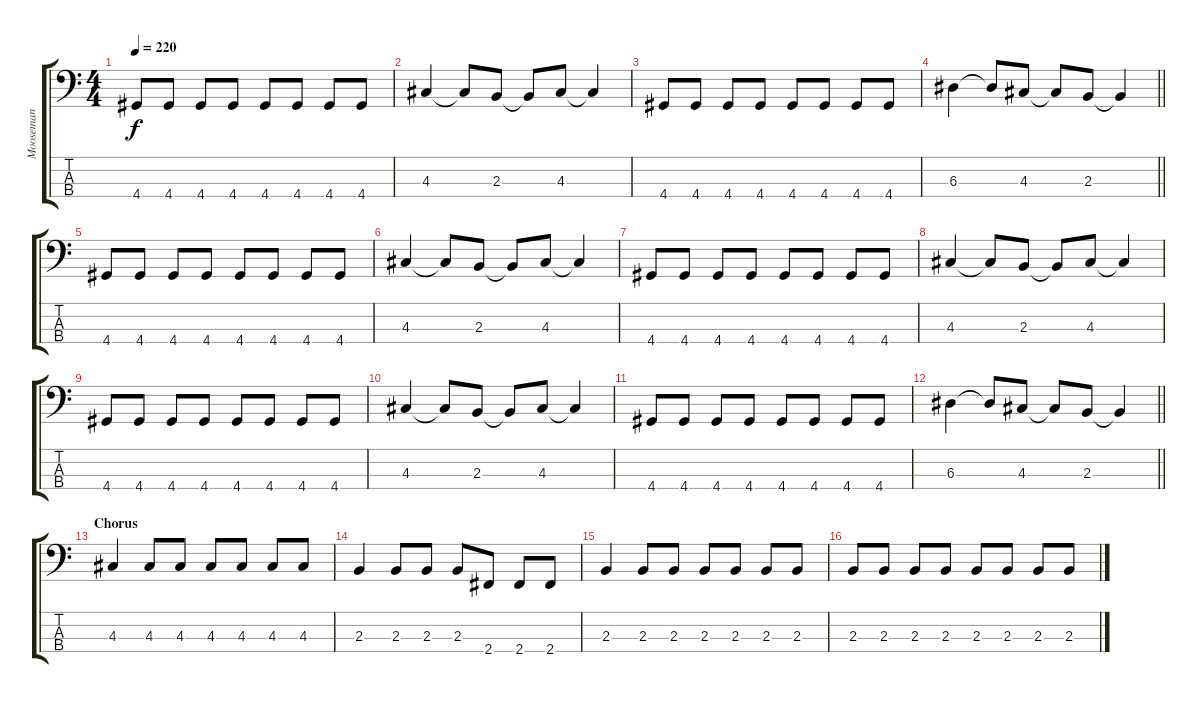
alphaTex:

\track ("Mooseman" "Mooseman") {instrument electricbassfinger}
\staff {score tabs}
\tuning (G2 D2 A1 E1) {hide}
\ts (4 4)
\tempo 220
\clef f4
\ks c
4.4.8{dy f} 4.4.8 4.4.8 4.4.8 4.4.8 4.4.8 4.4.8 4.4.8 |
4.3.4 4.3{t}.8 2.3.8 2.3{t}.8 4.3.8 4.3{t}.4 |
4.4.8 4.4.8 4.4.8 4.4.8 4.4.8 4.4.8 4.4.8 4.4.8 |
\barLineRight lightlight
6.3.4 6.3{t}.8 4.3.8 4.3{t}.8 2.3.8 2.3{t}.4 |
4.4.8 4.4.8 4.4.8 4.4.8 4.4.8 4.4.8 4.4.8 4.4.8 |
4.3.4 4.3{t}.8 2.3.8 2.3{t}.8 4.3.8 4.3{t}.4 |
4.4.8 4.4.8 4.4.8 4.4.8 4.4.8 4.4.8 4.4.8 4.4.8 |
4.3.4 4.3{t}.8 2.3.8 2.3{t}.8 4.3.8 4.3{t}.4 |
4.4.8 4.4.8 4.4.8 4.4.8 4.4.8 4.4.8 4.4.8 4.4.8 |
4.3.4 4.3{t}.8 2.3.8 2.3{t}.8 4.3.8 4.3{t}.4 |
4.4.8 4.4.8 4.4.8 4.4.8 4.4.8 4.4.8 4.4.8 4.4.8 |
\barLineRight lightlight
6.3.4 6.3{t}.8 4.3.8 4.3{t}.8 2.3.8 2.3{t}.4 |
\section ("" "Chorus")
4.3.4 4.3.8 4.3.8 4.3.8 4.3.8 4.3.8 4.3.8 |
2.3.4 2.3.8 2.3.8 2.3.8 2.4.8 2.4.8 2.4.8 |
2.3.4 2.3.8 2.3.8 2.3.8 2.3.8 2.3.8 2.3.8 |
2.3.8 2.3.8 2.3.8 2.3.8 2.3.8 2.3.8 2.3.8 2.3.8
